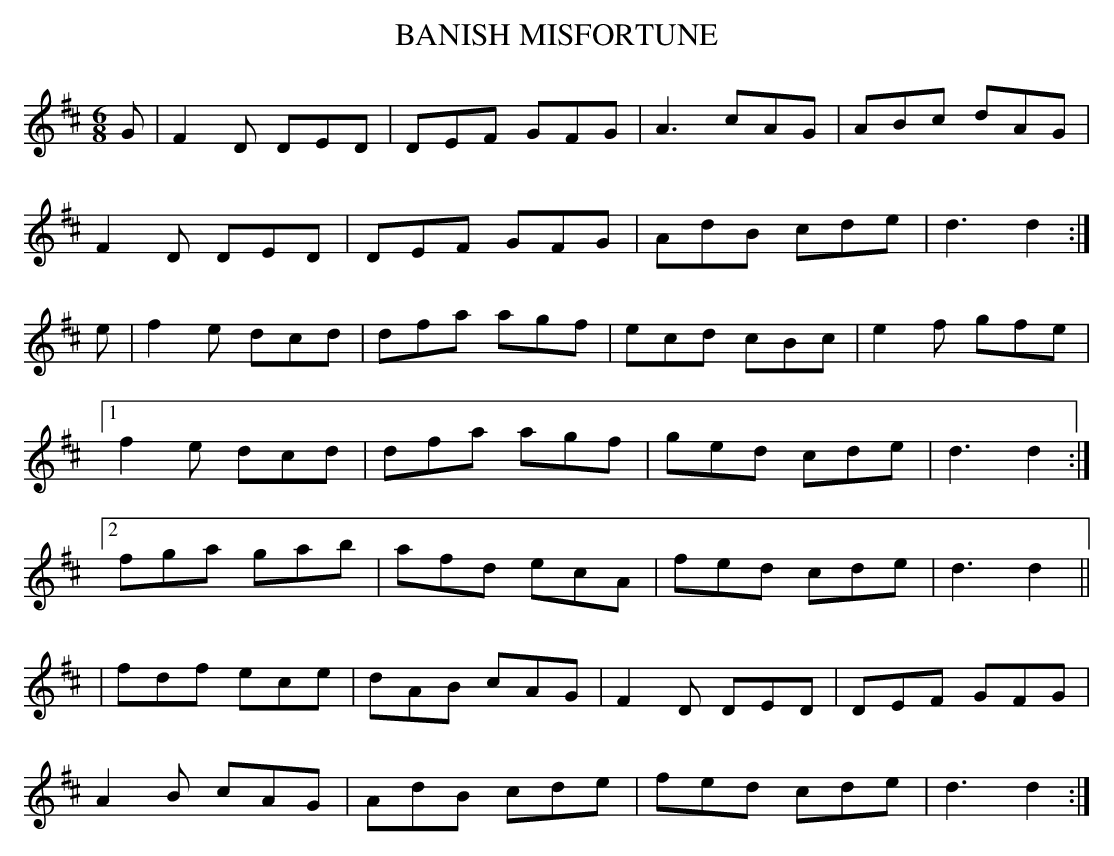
X:1
T:BANISH MISFORTUNE
here) and no C naturals - is recognizable (but just barely) as a
relative of today's session tune.
M:6/8
L:1/8
K:D
G|F2D DED|DEF GFG|A3 cAG|ABc dAG|
F2D DED|DEF GFG|AdB cde|d3 d2:|
e|f2e dcd|dfa agf|ecd cBc|e2f gfe|
[1 f2e dcd|dfa agf|ged cde|d3 d2 :|
[2 fga gab|afd ecA|fed cde|d3 d2||
3|fdf ece|dAB cAG|F2D DED|DEF GFG|
A2B cAG|AdB cde|fed cde|d3 d2:|
